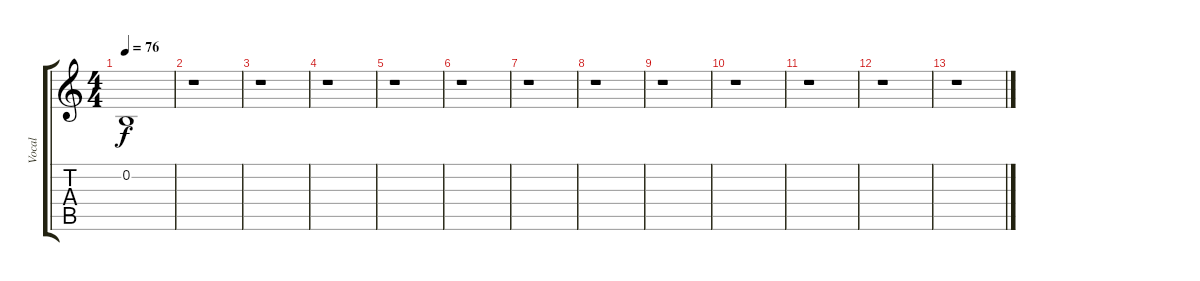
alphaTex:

\track ("Vocal" "Vocal") {instrument oboe}
\staff {score tabs}
\tuning (E4 B3 G3 D3 A2 E2) {hide}
\ts (4 4)
\tempo 76
\clef g2
\ks c
0.2.1{dy f} |
r.1 |
r.1 |
r.1 |
r.1 |
r.1 |
r.1 |
r.1 |
r.1 |
r.1 |
r.1 |
r.1 |
r.1
